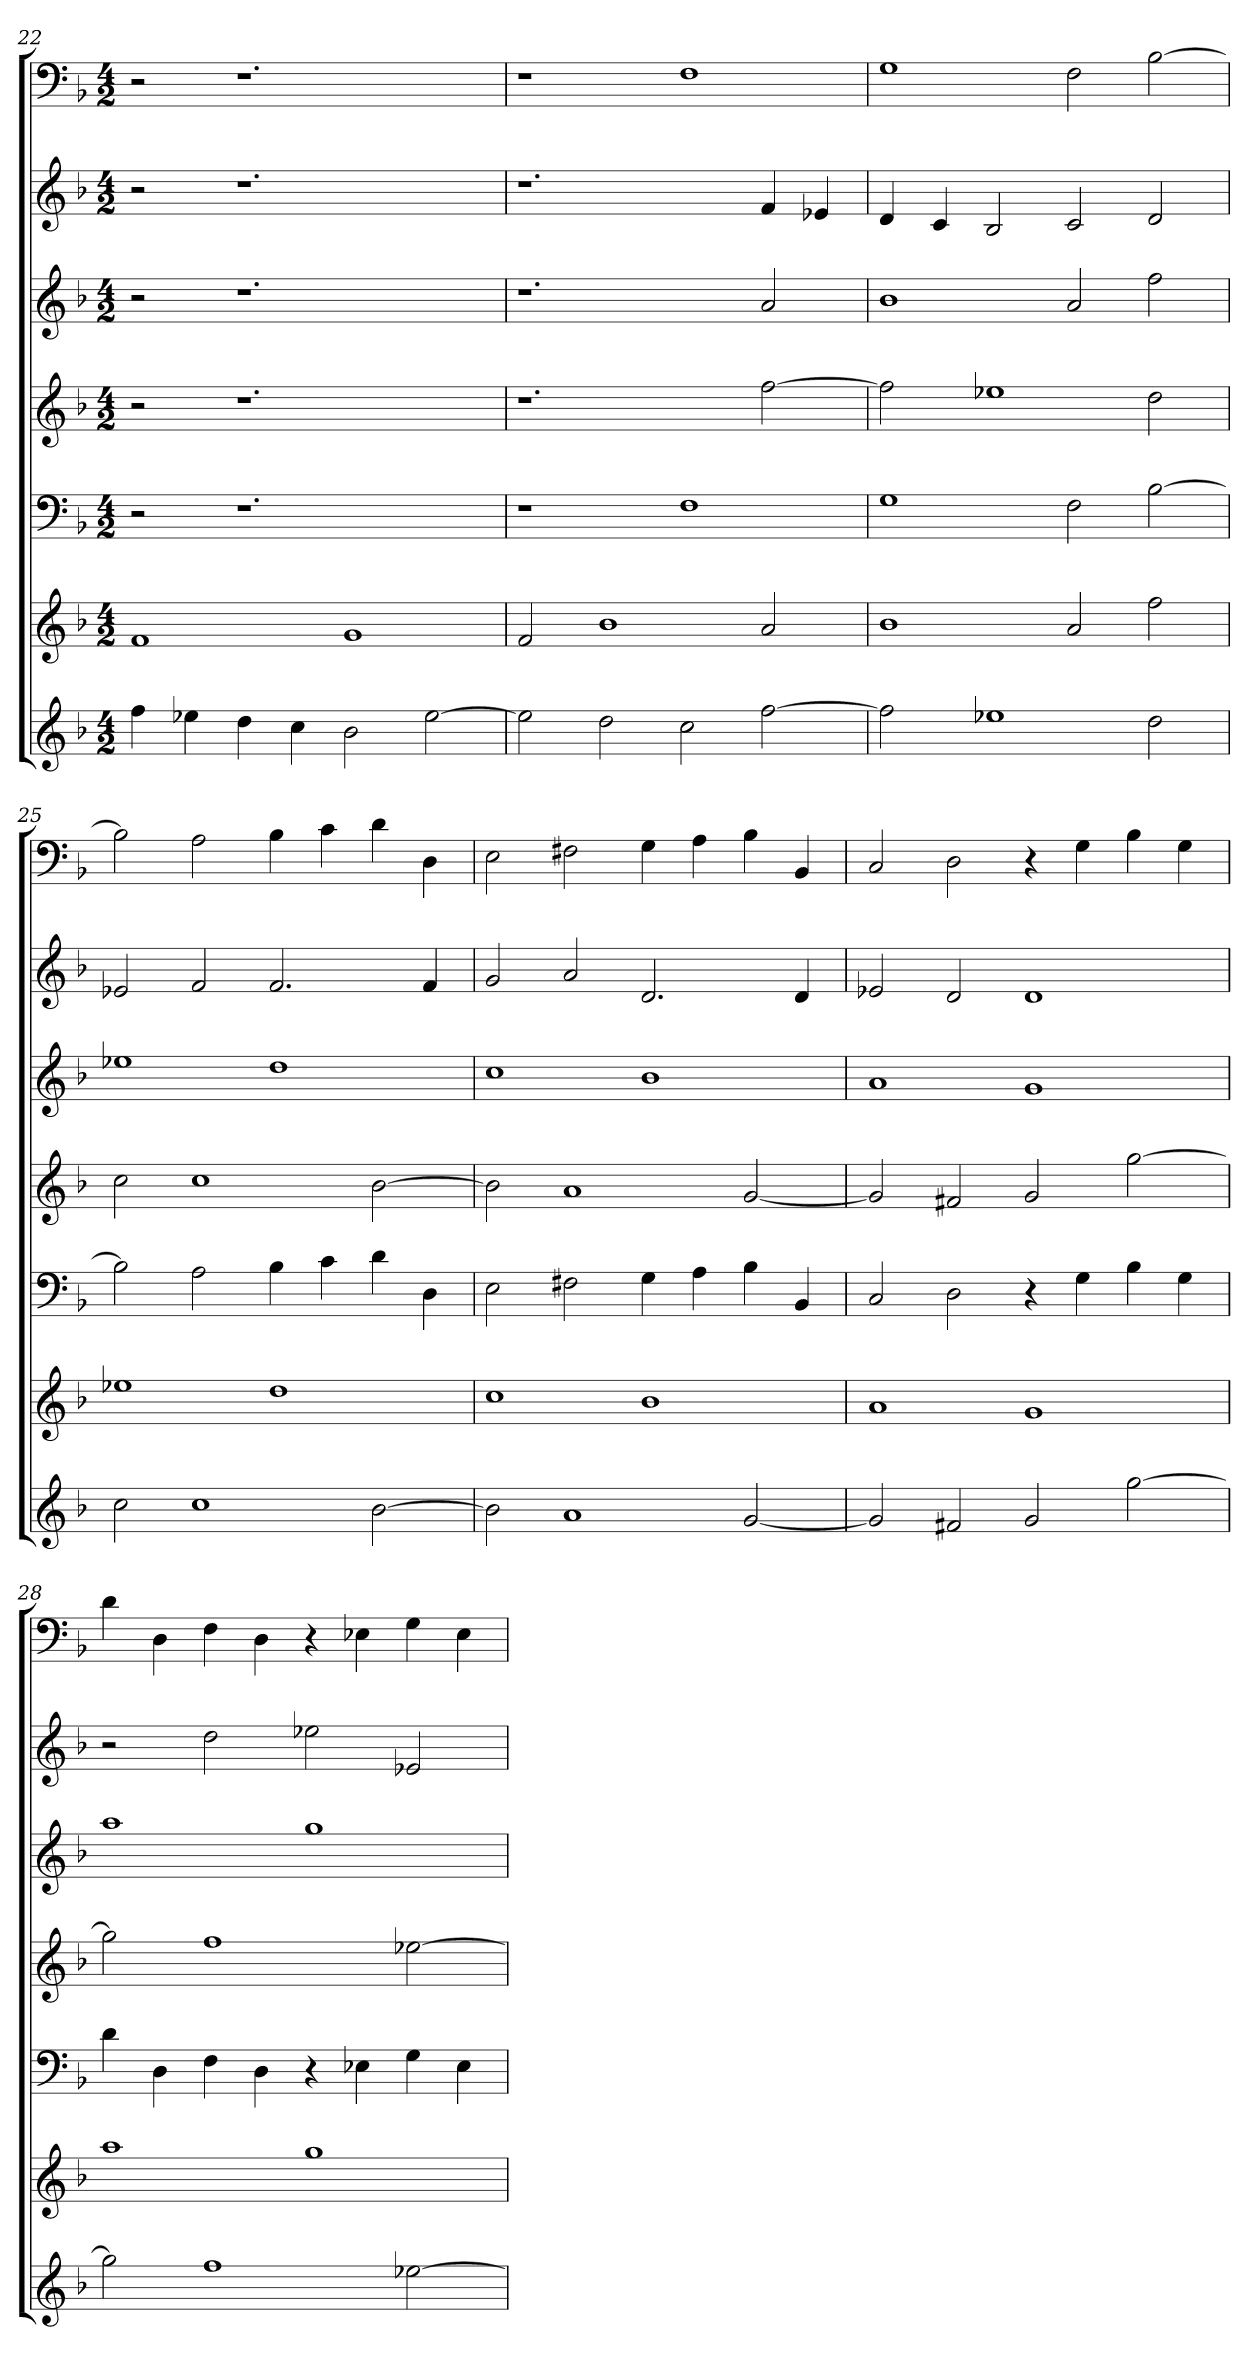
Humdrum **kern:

**kern	**kern	**kern	**kern	**kern	**kern	**kern
*part7	*part6	*part5	*part4	*part3	*part2	*part1
*staff7	*staff6	*staff5	*staff4	*staff3	*staff2	*staff1
*k[b-]	*k[b-]	*k[b-]	*k[b-]	*k[b-]	*k[b-]	*k[b-]
*F:	*F:	*F:	*F:	*F:	*F:	*F:
*M4/2	*M4/2	*M4/2	*M4/2	*M4/2	*M4/2	*M4/2
=22	=22	=22	=22	=22	=22	=22
4ff	1f	2r	2r	2r	2r	2r
4ee-X	.	.	.	.	.	.
4dd	.	1.r	1.r	1.r	1.r	1.r
4cc	.	.	.	.	.	.
2b-	1g	.	.	.	.	.
[2ee-	.	.	.	.	.	.
=23	=23	=23	=23	=23	=23	=23
2ee-]	2f	1r	1.r	1.r	1.r	1r
2dd	1b-	.	.	.	.	.
2cc	.	1F	.	.	.	1F
[2ff	2a	.	[2ff	2a	4f	.
.	.	.	.	.	4e-X	.
=24	=24	=24	=24	=24	=24	=24
2ff]	1b-	1G	2ff]	1b-	4d	1G
.	.	.	.	.	4c	.
1ee-X	.	.	1ee-X	.	2B-	.
.	2a	2F	.	2a	2c	2F
2dd	2ff	[2B-	2dd	2ff	2d	[2B-
=25	=25	=25	=25	=25	=25	=25
2cc	1ee-X	2B-]	2cc	1ee-X	2e-X	2B-]
1cc	.	2A	1cc	.	2f	2A
.	1dd	4B-	.	1dd	2.f	4B-
.	.	4c	.	.	.	4c
[2b-	.	4d	[2b-	.	.	4d
.	.	4D	.	.	4f	4D
=26	=26	=26	=26	=26	=26	=26
2b-]	1cc	2E	2b-]	1cc	2g	2E
1a	.	2F#X	1a	.	2a	2F#X
.	1b-	4G	.	1b-	2.d	4G
.	.	4A	.	.	.	4A
[2g	.	4B-	[2g	.	.	4B-
.	.	4BB-	.	.	4d	4BB-
=27	=27	=27	=27	=27	=27	=27
2g]	1a	2C	2g]	1a	2e-X	2C
2f#X	.	2D	2f#X	.	2d	2D
2g	1g	4r	2g	1g	1d	4r
.	.	4G	.	.	.	4G
[2gg	.	4B-	[2gg	.	.	4B-
.	.	4G	.	.	.	4G
=28	=28	=28	=28	=28	=28	=28
2gg]	1aa	4d	2gg]	1aa	2r	4d
.	.	4D	.	.	.	4D
1ff	.	4F	1ff	.	2dd	4F
.	.	4D	.	.	.	4D
.	1gg	4r	.	1gg	2ee-X	4r
.	.	4E-X	.	.	.	4E-X
[2ee-X	.	4G	[2ee-X	.	2e-X	4G
.	.	4E-	.	.	.	4E-
=	=	=	=	=	=	=
*-	*-	*-	*-	*-	*-	*-
